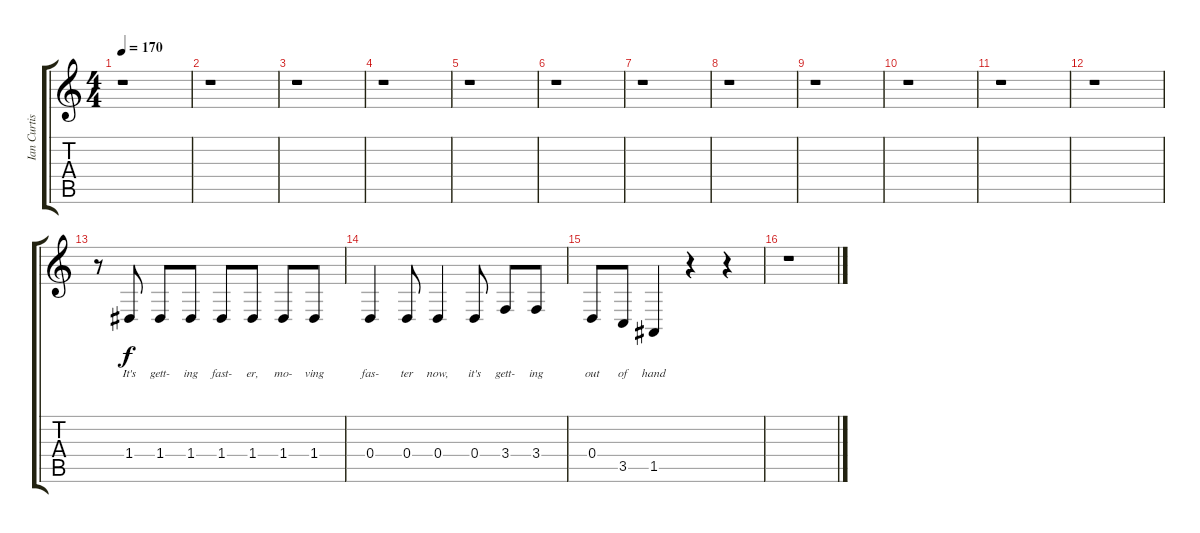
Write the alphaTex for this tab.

\track ("Ian Curtis (Vocals)" "Ian Curtis") {instrument tenorsax}
\staff {score tabs}
\tuning (E4 B3 G3 D3 A2 E2) {hide}
\ts (4 4)
\tempo 170
\clef g2
\ks c
r.1{dy f} |
r.1 |
r.1 |
r.1 |
r.1 |
r.1 |
r.1 |
r.1 |
r.1 |
r.1 |
r.1 |
r.1 |
r.8 1.4.8{lyrics (0 "It's") lyrics (1 "") lyrics (2 "") lyrics (3 "") lyrics (4 "")} 1.4.8{lyrics (0 "gett-") lyrics (1 "") lyrics (2 "") lyrics (3 "") lyrics (4 "")} 1.4.8{lyrics (0 "ing") lyrics (1 "") lyrics (2 "") lyrics (3 "") lyrics (4 "")} 1.4.8{lyrics (0 "fast-") lyrics (1 "") lyrics (2 "") lyrics (3 "") lyrics (4 "")} 1.4.8{lyrics (0 "er,") lyrics (1 "") lyrics (2 "") lyrics (3 "") lyrics (4 "")} 1.4.8{lyrics (0 "mo-") lyrics (1 "") lyrics (2 "") lyrics (3 "") lyrics (4 "")} 1.4.8{lyrics (0 "ving") lyrics (1 "") lyrics (2 "") lyrics (3 "") lyrics (4 "")} |
0.4.4{lyrics (0 "fas-") lyrics (1 "") lyrics (2 "") lyrics (3 "") lyrics (4 "")} 0.4.8{lyrics (0 "ter") lyrics (1 "") lyrics (2 "") lyrics (3 "") lyrics (4 "")} 0.4.4{lyrics (0 "now,") lyrics (1 "") lyrics (2 "") lyrics (3 "") lyrics (4 "")} 0.4.8{lyrics (0 "it's") lyrics (1 "") lyrics (2 "") lyrics (3 "") lyrics (4 "")} 3.4.8{lyrics (0 "gett-") lyrics (1 "") lyrics (2 "") lyrics (3 "") lyrics (4 "")} 3.4.8{lyrics (0 "ing") lyrics (1 "") lyrics (2 "") lyrics (3 "") lyrics (4 "")} |
0.4.8{lyrics (0 "out") lyrics (1 "") lyrics (2 "") lyrics (3 "") lyrics (4 "")} 3.5.8{lyrics (0 "of") lyrics (1 "") lyrics (2 "") lyrics (3 "") lyrics (4 "")} 1.5.4{lyrics (0 "hand") lyrics (1 "") lyrics (2 "") lyrics (3 "") lyrics (4 "")} r.4 r.4 |
r.1
